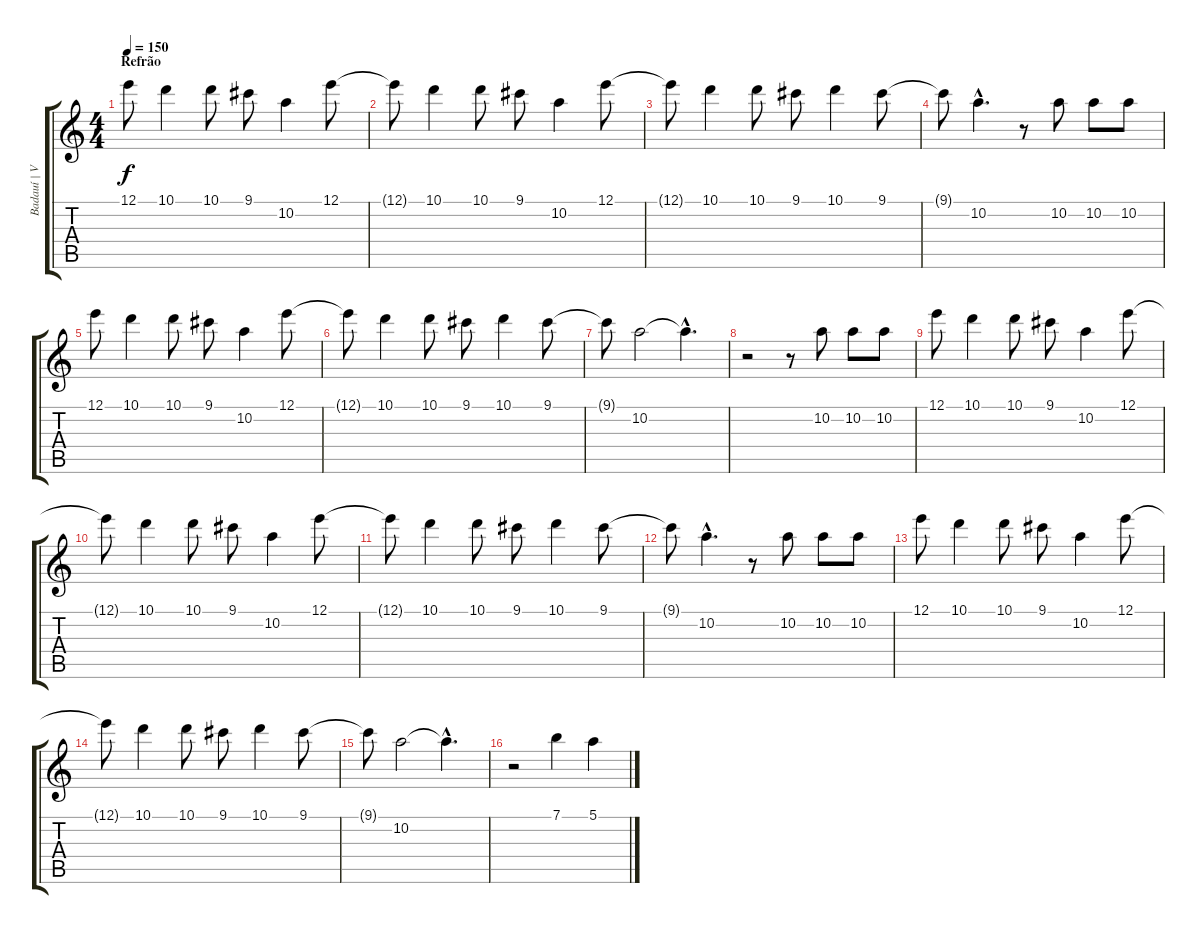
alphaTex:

\track ("Badauí | Vocal" "Badauí | V") {instrument overdrivenguitar}
\staff {score tabs}
\tuning (E4 B3 G3 D3 A2 E2) {hide}
\ts (4 4)
\section ("" "Refrão")
\tempo 150
\clef g2
\ks c
12.1.8{dy f} 10.1.4 10.1.8 9.1.8 10.2.4 12.1.8 |
12.1{t}.8 10.1.4 10.1.8 9.1.8 10.2.4 12.1.8 |
12.1{t}.8 10.1.4 10.1.8 9.1.8 10.1.4 9.1.8 |
9.1{t}.8 10.2{hac}.4{d} r.8 10.2.8 10.2.8 10.2.8 |
12.1.8 10.1.4 10.1.8 9.1.8 10.2.4 12.1.8 |
12.1{t}.8 10.1.4 10.1.8 9.1.8 10.1.4 9.1.8 |
9.1{t}.8 10.2.2 10.2{hac t}.4{d} |
r.2 r.8 10.2.8 10.2.8 10.2.8 |
12.1.8 10.1.4 10.1.8 9.1.8 10.2.4 12.1.8 |
12.1{t}.8 10.1.4 10.1.8 9.1.8 10.2.4 12.1.8 |
12.1{t}.8 10.1.4 10.1.8 9.1.8 10.1.4 9.1.8 |
9.1{t}.8 10.2{hac}.4{d} r.8 10.2.8 10.2.8 10.2.8 |
12.1.8 10.1.4 10.1.8 9.1.8 10.2.4 12.1.8 |
12.1{t}.8 10.1.4 10.1.8 9.1.8 10.1.4 9.1.8 |
9.1{t}.8 10.2.2 10.2{hac t}.4{d} |
r.2 7.1.4 5.1.4
